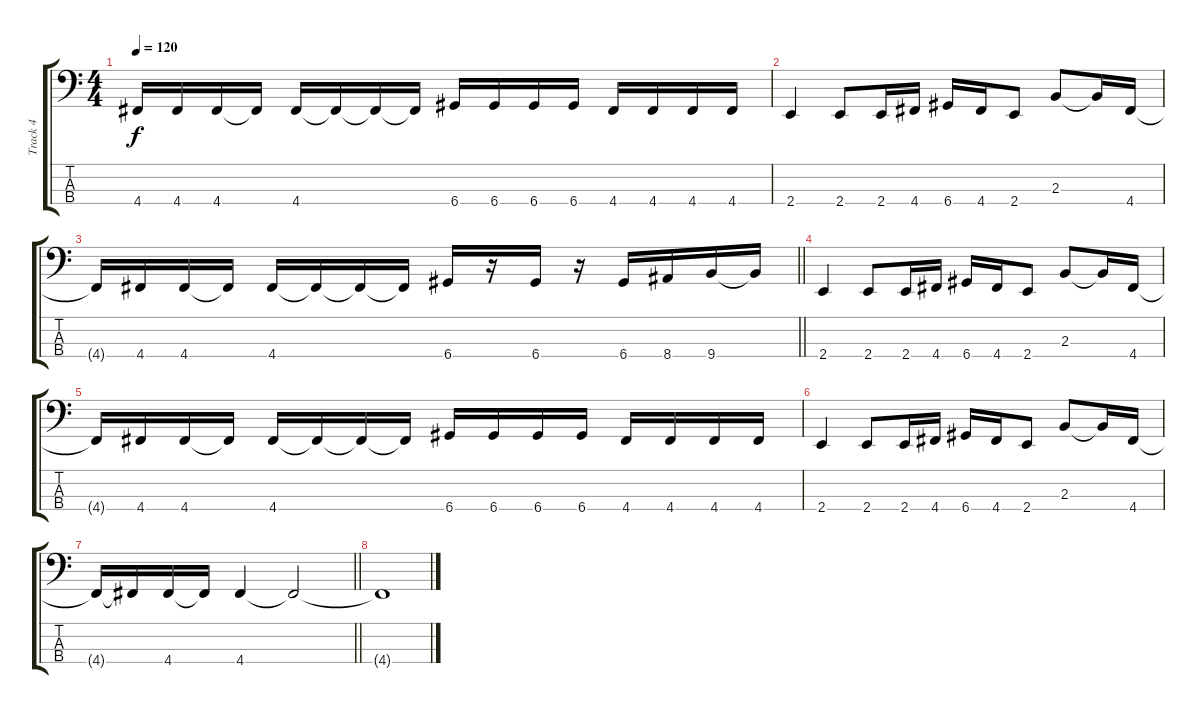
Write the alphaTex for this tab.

\track ("Track 4" "Track 4") {instrument electricbasspick}
\staff {score tabs}
\tuning (G2 D2 A1 D1) {hide}
\ts (4 4)
\tempo 120
\clef f4
\ks c
4.4{t}.16{dy f} 4.4.16 4.4.16 4.4{t}.16 4.4.16 4.4{t}.16 4.4{t}.16 4.4{t}.16 6.4.16 6.4.16 6.4.16 6.4.16 4.4.16 4.4.16 4.4.16 4.4.16 |
2.4.4 2.4.8 2.4.16 4.4.16 6.4.16 4.4.16 2.4.8 2.3.8 2.3{t}.16 4.4.16 |
\barLineRight lightlight
4.4{t}.16 4.4.16 4.4.16 4.4{t}.16 4.4.16 4.4{t}.16 4.4{t}.16 4.4{t}.16 6.4.16 r.16 6.4.16 r.16 6.4.16 8.4.16 9.4.16 9.4{t}.16 |
2.4.4 2.4.8 2.4.16 4.4.16 6.4.16 4.4.16 2.4.8 2.3.8 2.3{t}.16 4.4.16 |
4.4{t}.16 4.4.16 4.4.16 4.4{t}.16 4.4.16 4.4{t}.16 4.4{t}.16 4.4{t}.16 6.4.16 6.4.16 6.4.16 6.4.16 4.4.16 4.4.16 4.4.16 4.4.16 |
2.4.4 2.4.8 2.4.16 4.4.16 6.4.16 4.4.16 2.4.8 2.3.8 2.3{t}.16 4.4.16 |
\barLineRight lightlight
4.4{t}.16 4.4{t}.16 4.4.16 4.4{t}.16 4.4.4 4.4{t}.2 |
4.4{t}.1
